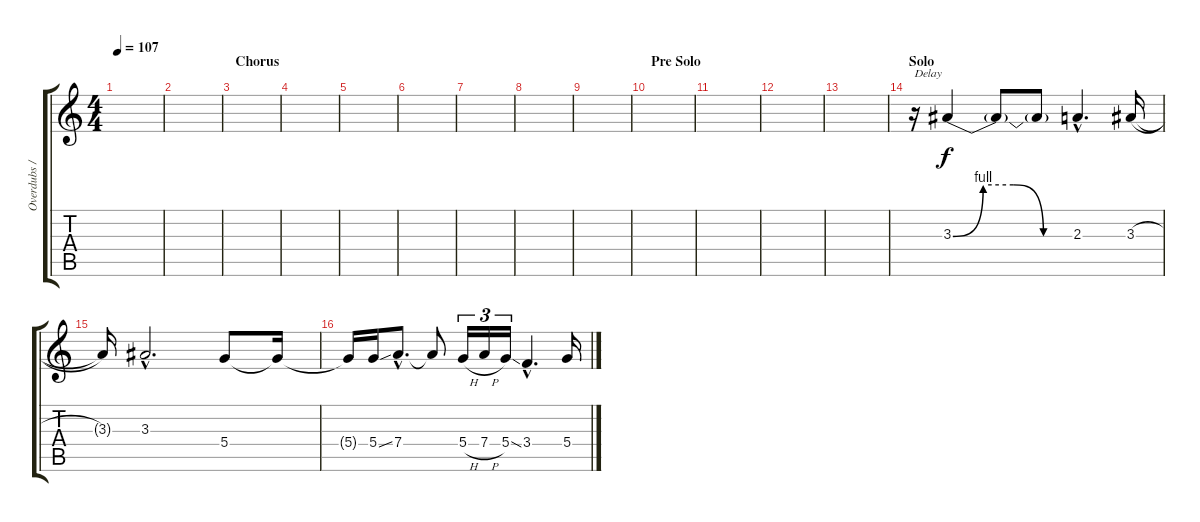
\track ("Overdubs / Delay" "Overdubs /") {instrument overdrivenguitar}
\staff {score tabs}
\tuning (E4 B3 G3 D3 A2 E2) {hide}
\ts (4 4)
\tempo 107
\clef g2
\ks c
|
|
\section ("" "Chorus")
|
|
|
|
|
|
|
\section ("" "Pre Solo")
|
|
|
|
\section ("" "Solo")
r.16{txt "Delay"} 3.3{be (custom 0 0 15 4 30 4 45 0 60 0)}.4{volume 10} 3.3{t}.8 3.3{t}.8 2.3{hac}.4{d} 3.3{h}.16 |
3.3{t}.16 3.3{hac}.2{d} 5.4.8 5.4{t}.16 |
5.4{t}.16 5.4{ss}.16 7.4{hac}.8{d} 7.4{t}.8 5.4{h}.16{tu (3 2)} 7.4{h}.16{tu (3 2)} 5.4{ss}.16{tu (3 2)} 3.4{hac}.4{d} 5.4{h}.16
